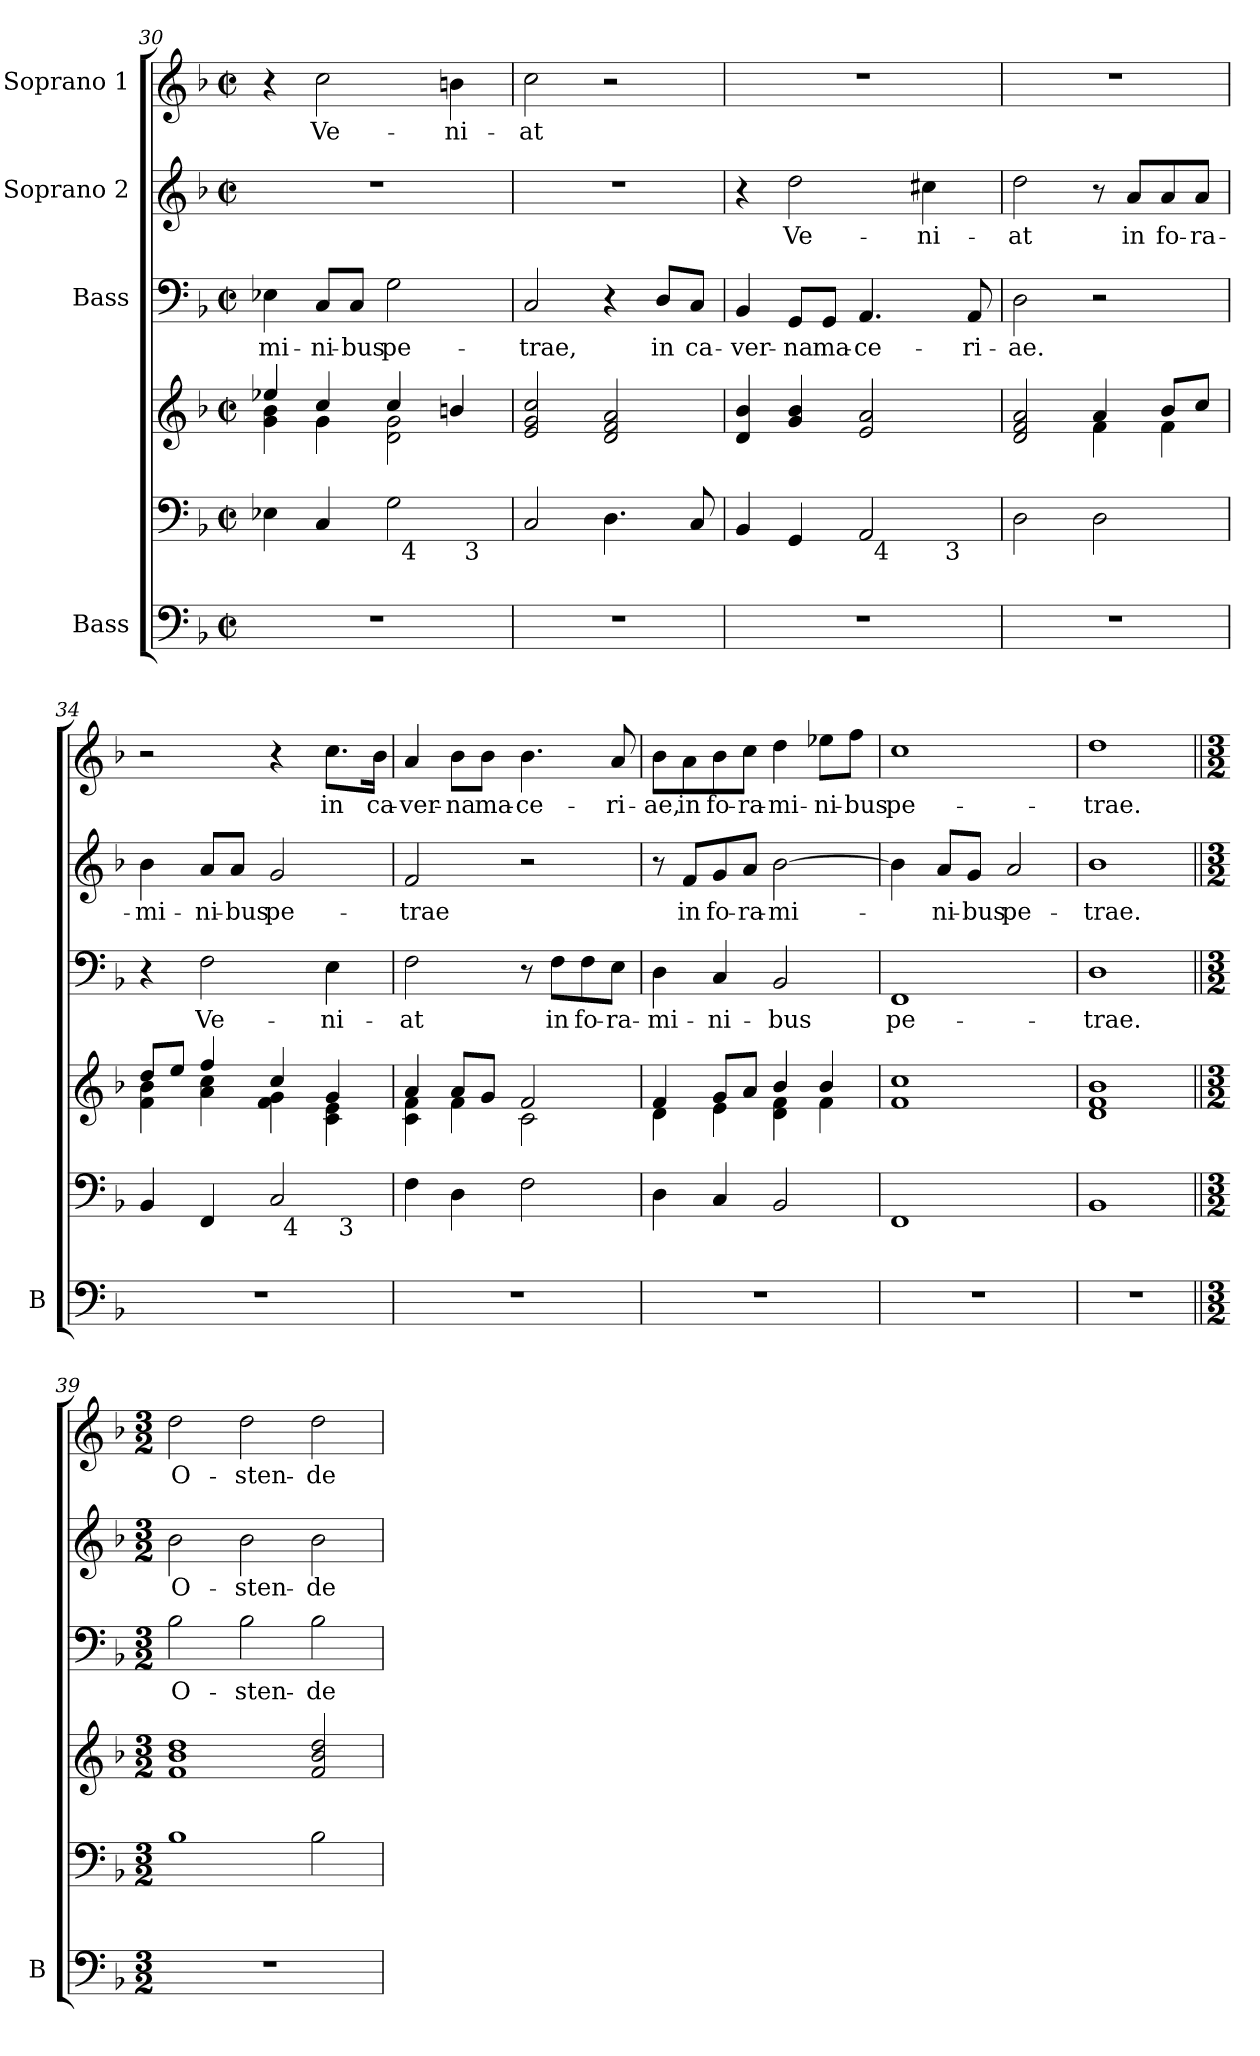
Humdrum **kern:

**kern	**kern	**kern	**kern	**text	**kern	**text	**kern	**text
*part5	*part4	*part4	*part3	*part3	*part2	*part2	*part1	*part1
*staff6	*staff5	*staff4	*staff3	*staff3	*staff2	*staff2	*staff1	*staff1
*I"Bass	*	*	*I"Bass	*	*I"Soprano 2	*	*I"Soprano 1	*
*I'B	*	*	*	*	*	*	*	*
*clefF4	*clefF4	*clefG2	*clefF4	*	*clefG2	*	*clefG2	*
*k[b-]	*k[b-]	*k[b-]	*k[b-]	*	*k[b-]	*	*k[b-]	*
*F:	*F:	*F:	*F:	*	*F:	*	*F:	*
*M2/2	*M2/2	*M2/2	*M2/2	*	*M2/2	*	*M2/2	*
*met(c|)	*met(c|)	*met(c|)	*met(c|)	*	*met(c|)	*	*met(c|)	*
=30	=30	=30	=30	=30	=30	=30	=30	=30
*	*^	*^	*	*	*	*	*	*
*	*	*^	*	*	*	*	*	*	*	*
1r	4E-X\	2ryy	2ryy	4ee-X/	4g\ 4b-\	4E-X\	-mi-	1r	.	4r	.
.	4C/	.	.	4cc/	4g\	8C/L	-ni-	.	.	2cc\	Ve-
.	.	.	.	.	.	8C/J	-bus	.	.	.	.
.	2G\	32ryy	4ryy	4cc/	2d\ 2g\	2G\	pe-	.	.	.	.
!	!	!LO:TX:b:t=4	!	!	!	!	!	!	!	!	!
.	.	4...ryy	.	.	.	.	.	.	.	.	.
.	.	.	32ryy	4bn/	.	.	.	.	.	4bn\	-ni-
!	!	!	!LO:TX:b:t=3	!	!	!	!	!	!	!	!
.	.	.	8..ryy	.	.	.	.	.	.	.	.
*	*v	*v	*v	*	*	*	*	*	*	*	*
*	*	*v	*v	*	*	*	*	*	*
=31	=31	=31	=31	=31	=31	=31	=31	=31
1r	2C/	2e/ 2g/ 2cc/	2C/	-trae,	1r	.	2cc\	-at
.	4.D\	2d/ 2f/ 2a/	4r	.	.	.	2r	.
.	.	.	8D/L	in	.	.	.	.
.	8C/	.	8C/J	ca-	.	.	.	.
!!LO:PB:g=z
=32	=32	=32	=32	=32	=32	=32	=32	=32
*	*^	*	*	*	*	*	*	*
*	*	*^	*	*	*	*	*	*	*
1r	4BB-/	2ryy	2ryy	4d/ 4b-/	4BB-/	-ver-	4r	.	1r	.
.	4GG/	.	.	4g/ 4b-/	8GG/L	-na	2dd\	Ve-	.	.
.	.	.	.	.	8GG/J	ma-	.	.	.	.
.	2AA/	32ryy	4ryy	2e/ 2a/	4.AA/	-ce-	.	.	.	.
!	!	!LO:TX:b:t=4	!	!	!	!	!	!	!	!
.	.	4...ryy	.	.	.	.	.	.	.	.
.	.	.	16ryy	.	.	.	4cc#X\	-ni-	.	.
!	!	!	!LO:TX:b:t=3	!	!	!	!	!	!	!
.	.	.	8.ryy	.	.	.	.	.	.	.
.	.	.	.	.	8AA/	-ri-	.	.	.	.
*	*v	*v	*v	*	*	*	*	*	*	*
=33	=33	=33	=33	=33	=33	=33	=33	=33
*	*	*^	*	*	*	*	*	*
1r	2D\	2d/ 2f/ 2a/	2ryy	2D\	-ae.	2dd\	-at	1r	.
.	2D\	4a/	4f\	2r	.	8r	.	.	.
.	.	.	.	.	.	8a/L	in	.	.
.	.	8b-/L	4f\	.	.	8a/	fo-	.	.
.	.	8cc/J	.	.	.	8a/J	-ra-	.	.
=34	=34	=34	=34	=34	=34	=34	=34	=34	=34
*	*^	*	*	*	*	*	*	*	*
*	*	*^	*	*	*	*	*	*	*	*
1r	4BB-/	2ryy	2ryy	8dd/L	4f\ 4b-\	4r	.	4b-\	-mi-	2r	.
.	.	.	.	8ee/J	.	.	.	.	.	.	.
.	4FF/	.	.	4ff/	4a\ 4cc\	2F\	Ve-	8a/L	-ni-	.	.
.	.	.	.	.	.	.	.	8a/J	-bus	.	.
.	2C/	32ryy	4ryy	4cc/	4f\ 4g\	.	.	2g/	pe-	4r	.
!	!	!LO:TX:b:t=4	!	!	!	!	!	!	!	!	!
.	.	4...ryy	.	.	.	.	.	.	.	.	.
.	.	.	32ryy	4g/	4c\ 4e\	4E\	-ni-	.	.	8.cc\L	in
!	!	!	!LO:TX:b:t=3	!	!	!	!	!	!	!	!
.	.	.	8..ryy	.	.	.	.	.	.	.	.
.	.	.	.	.	.	.	.	.	.	16b-\Jk	ca-
*	*v	*v	*v	*	*	*	*	*	*	*	*
=35	=35	=35	=35	=35	=35	=35	=35	=35	=35
1r	4F\	4a/	4c\ 4f\	2F\	-at	2f/	-trae	4a/	-ver-
.	4D\	8a/L	4f\	.	.	.	.	8b-\L	-na
.	.	8g/J	.	.	.	.	.	8b-\J	ma-
.	2F\	2f/	2c\	8r	.	2r	.	4.b-\	-ce-
.	.	.	.	8F\L	in	.	.	.	.
.	.	.	.	8F\	fo-	.	.	.	.
.	.	.	.	8E\J	-ra-	.	.	8a/	-ri-
=36	=36	=36	=36	=36	=36	=36	=36	=36	=36
1r	4D\	4f/	4d\	4D\	-mi-	8r	.	8b-\L	-ae,
.	.	.	.	.	.	8f/L	in	8a\	in
.	4C/	8g/L	4e\	4C/	-ni-	8g/	fo-	8b-\	fo-
.	.	8a/J	.	.	.	8a/J	-ra-	8cc\J	-ra-
.	2BB-/	4b-/	4d\ 4f\	2BB-/	-bus	[2b-\	-mi-	4dd\	-mi-
.	.	4b-/	4f\	.	.	.	.	8ee-X\L	-ni-
.	.	.	.	.	.	.	.	8ff\J	-bus
=37	=37	=37	=37	=37	=37	=37	=37	=37	=37
1r	1FF	1cc	1f	1FF	pe-	4b-\]	.	1cc	pe-
.	.	.	.	.	.	8a/L	-ni-	.	.
.	.	.	.	.	.	8g/J	-bus	.	.
.	.	.	.	.	.	2a/	pe-	.	.
*	*	*v	*v	*	*	*	*	*	*
!!LO:LB:g=z
=38	=38	=38	=38	=38	=38	=38	=38	=38
1r	1BB-	1d 1f 1b-	1D	-trae.	1b-	-trae.	1dd	-trae.
=39||	=39||	=39||	=39||	=39||	=39||	=39||	=39||	=39||
*M3/2	*M3/2	*M3/2	*M3/2	*	*M3/2	*	*M3/2	*
1.r	1B-	1f 1b- 1dd	2B-\	O-	2b-\	O-	2dd\	O-
.	.	.	2B-\	-sten-	2b-\	-sten-	2dd\	-sten-
.	2B-\	2f/ 2b-/ 2dd/	2B-\	-de	2b-\	-de	2dd\	-de
=	=	=	=	=	=	=	=	=
*-	*-	*-	*-	*-	*-	*-	*-	*-
